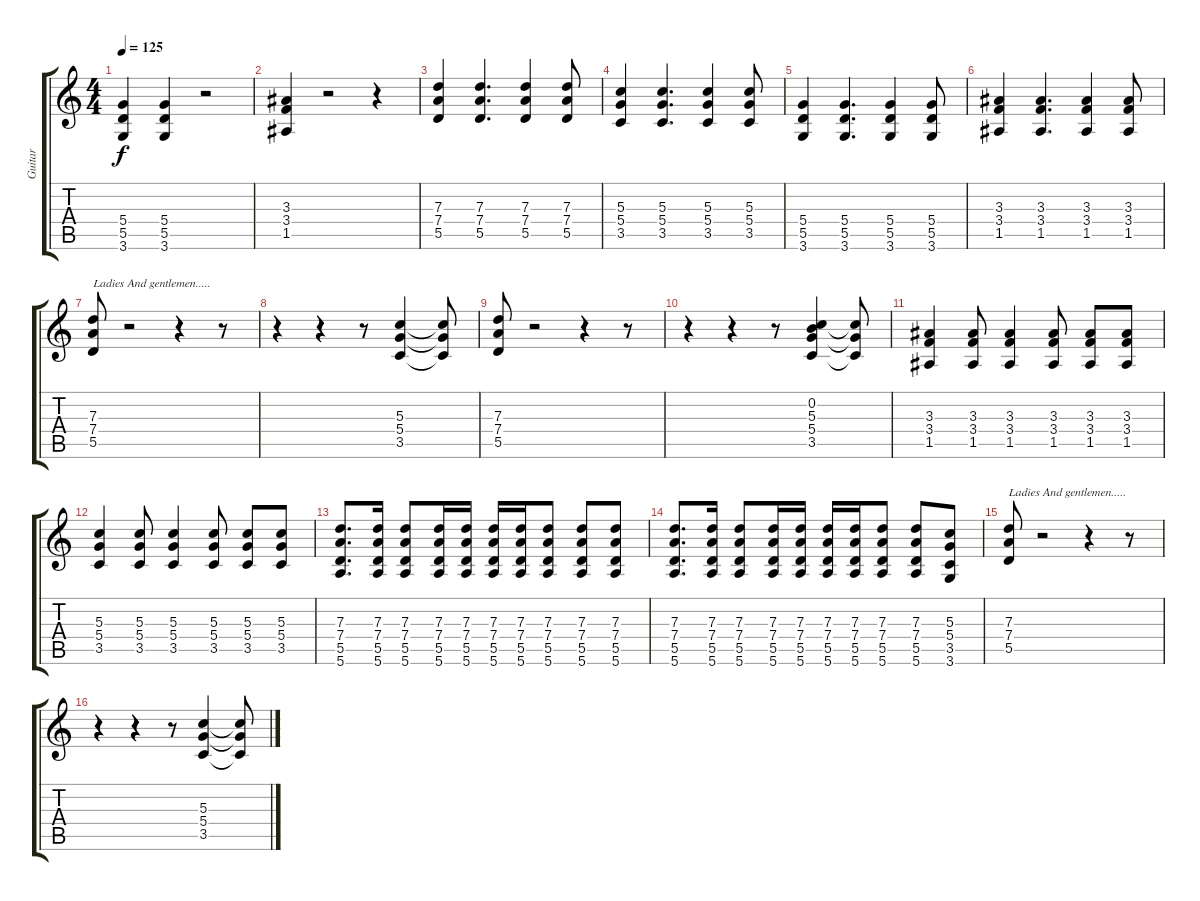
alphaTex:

\track ("Guitar" "Guitar") {instrument distortionguitar}
\staff {score tabs}
\tuning (E4 B3 G3 D3 A2 E2) {hide}
\ts (4 4)
\tempo 125
\clef g2
\ks c
(5.4 5.5 3.6).4{dy f} (5.4 5.5 3.6).4 r.2 |
(3.3 3.4 1.5).4 r.2 r.4 |
(7.3 7.4 5.5).4 (7.3 7.4 5.5).4{d} (7.3 7.4 5.5).4 (7.3 7.4 5.5).8 |
(5.3 5.4 3.5).4 (5.3 5.4 3.5).4{d} (5.3 5.4 3.5).4 (5.3 5.4 3.5).8 |
(5.4 5.5 3.6).4 (5.4 5.5 3.6).4{d} (5.4 5.5 3.6).4 (5.4 5.5 3.6).8 |
(3.3 3.4 1.5).4 (3.3 3.4 1.5).4{d} (3.3 3.4 1.5).4 (3.3 3.4 1.5).8 |
(7.3 7.4 5.5).8{txt "Ladies And gentlemen....."} r.2 r.4 r.8 |
r.4 r.4 r.8 (5.3 5.4 3.5).4 (5.3{t} 5.4{t} 3.5{t}).8 |
(7.3 7.4 5.5).8 r.2 r.4 r.8 |
r.4 r.4 r.8 (0.2 5.3 5.4 3.5).4 (5.3{t} 5.4{t} 3.5{t}).8 |
(3.3 3.4 1.5).4 (3.3 3.4 1.5).8 (3.3 3.4 1.5).4 (3.3 3.4 1.5).8 (3.3 3.4 1.5).8 (3.3 3.4 1.5).8 |
(5.3 5.4 3.5).4 (5.3 5.4 3.5).8 (5.3 5.4 3.5).4 (5.3 5.4 3.5).8 (5.3 5.4 3.5).8 (5.3 5.4 3.5).8 |
(7.3 7.4 5.5 5.6).8{d} (7.3 7.4 5.5 5.6).16 (7.3 7.4 5.5 5.6).8 (7.3 7.4 5.5 5.6).16 (7.3 7.4 5.5 5.6).16 (7.3 7.4 5.5 5.6).16 (7.3 7.4 5.5 5.6).16 (7.3 7.4 5.5 5.6).8 (7.3 7.4 5.5 5.6).8 (7.3 7.4 5.5 5.6).8 |
(7.3 7.4 5.5 5.6).8{d} (7.3 7.4 5.5 5.6).16 (7.3 7.4 5.5 5.6).8 (7.3 7.4 5.5 5.6).16 (7.3 7.4 5.5 5.6).16 (7.3 7.4 5.5 5.6).16 (7.3 7.4 5.5 5.6).16 (7.3 7.4 5.5 5.6).8 (7.3 7.4 5.5 5.6).8 (5.3 5.4 3.5 3.6).8 |
(7.3 7.4 5.5).8{txt "Ladies And gentlemen....."} r.2 r.4 r.8 |
r.4 r.4 r.8 (5.3 5.4 3.5).4 (5.3{t} 5.4{t} 3.5{t}).8
